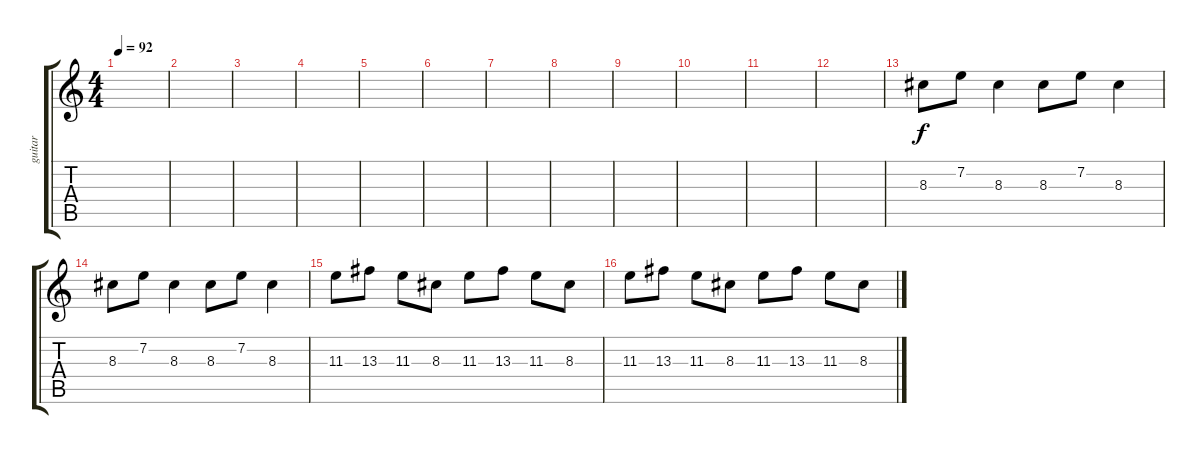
\track ("guitar" "guitar") {instrument acousticguitarsteel}
\staff {score tabs}
\tuning (D4 A3 F3 C3 G2 C2) {hide}
\ts (4 4)
\tempo 92
\clef g2
\ks c
|
|
|
|
|
|
|
|
|
|
|
|
8.3.8 7.2.8 8.3.4 8.3.8 7.2.8 8.3.4 |
8.3.8 7.2.8 8.3.4 8.3.8 7.2.8 8.3.4 |
11.3.8 13.3.8 11.3.8 8.3.8 11.3.8 13.3.8 11.3.8 8.3.8 |
11.3.8 13.3.8 11.3.8 8.3.8 11.3.8 13.3.8 11.3.8 8.3.8
